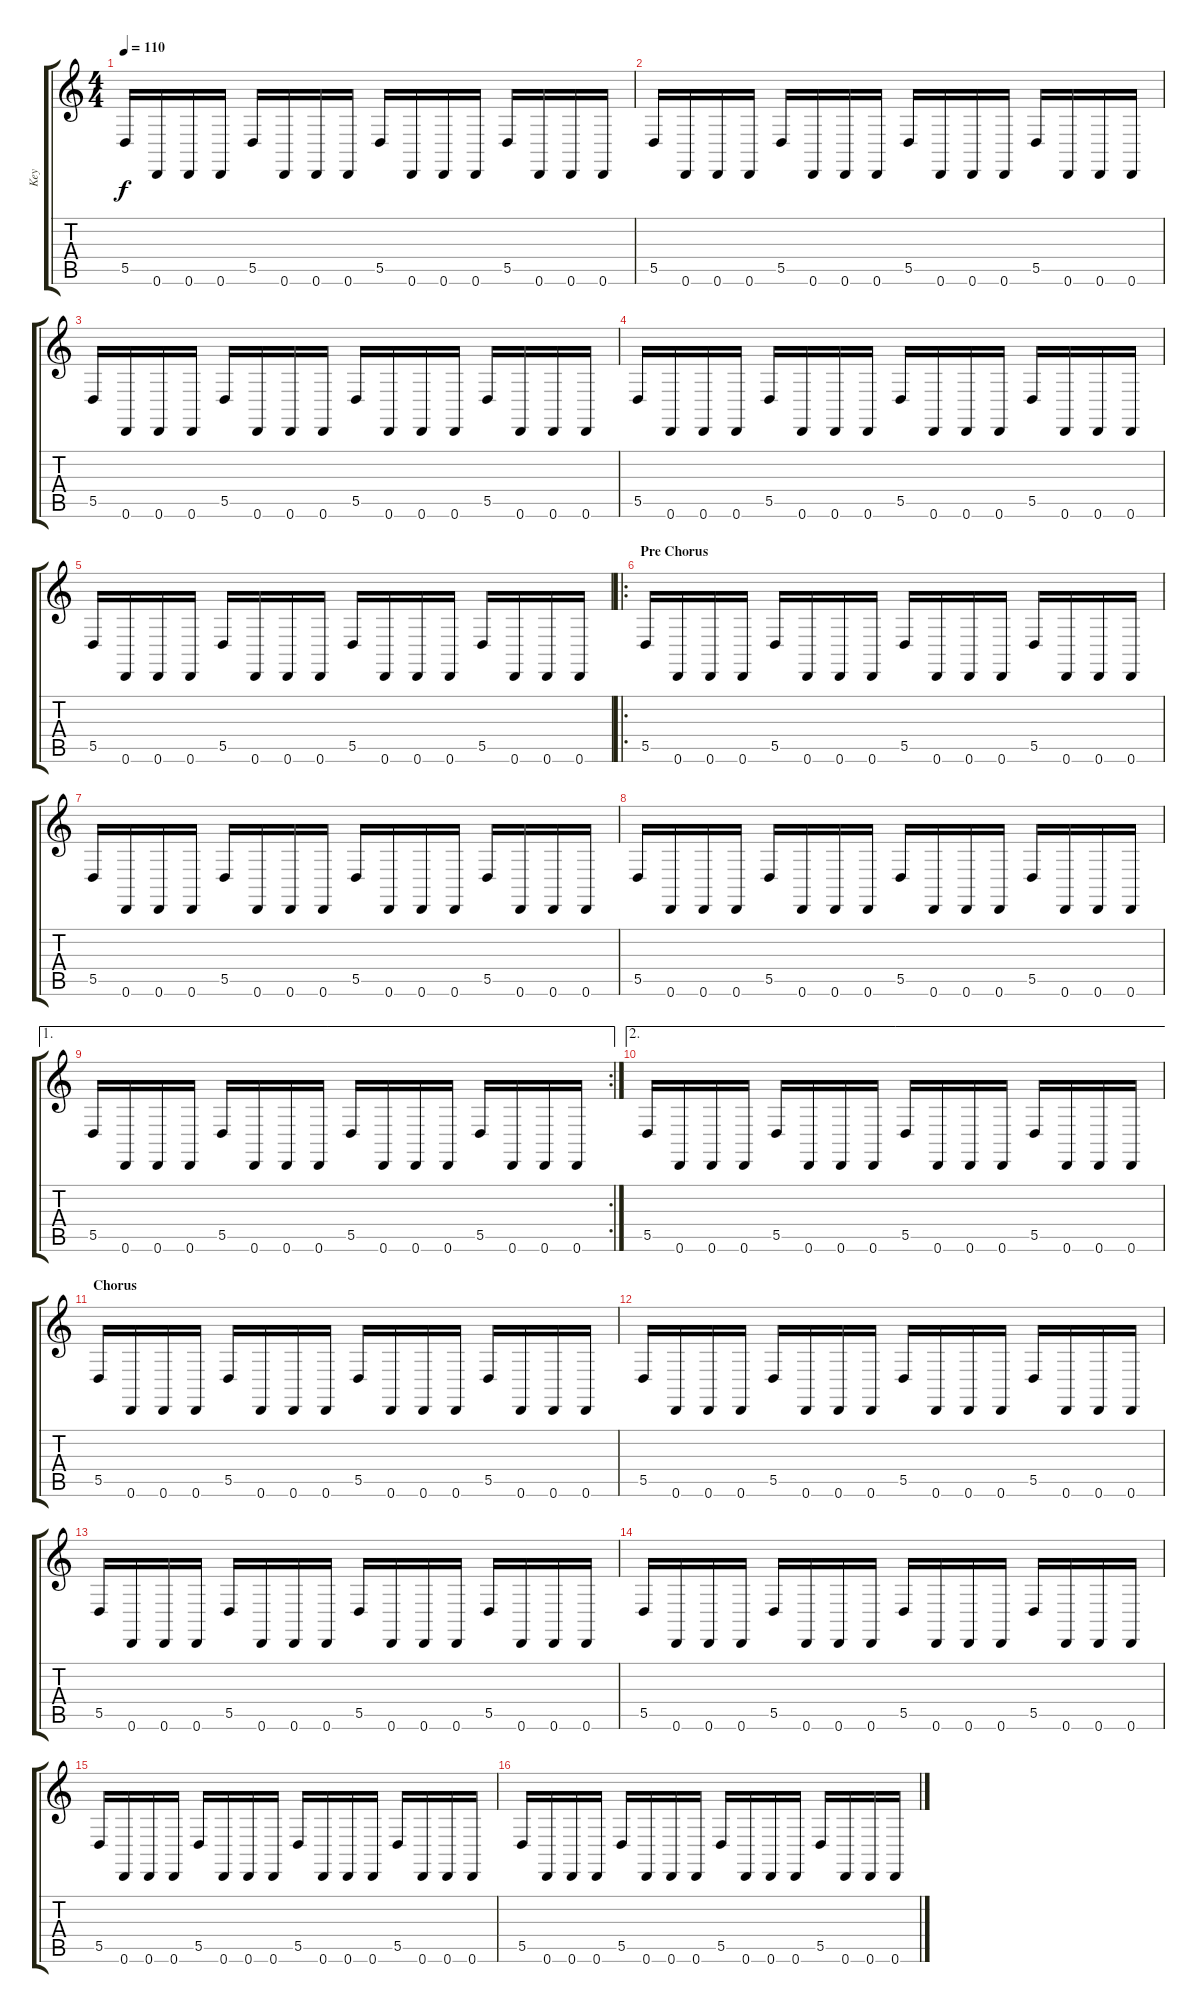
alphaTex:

\track ("Key" "Key") {instrument lead2sawtooth}
\staff {score tabs}
\tuning (E4 B3 G3 D3 A2 D2) {hide}
\ts (4 4)
\tempo 110
\clef g2
\ks c
5.5.16{dy f} 0.6.16 0.6.16 0.6.16 5.5.16 0.6.16 0.6.16 0.6.16 5.5.16 0.6.16 0.6.16 0.6.16 5.5.16 0.6.16 0.6.16 0.6.16 |
5.5.16 0.6.16 0.6.16 0.6.16 5.5.16 0.6.16 0.6.16 0.6.16 5.5.16 0.6.16 0.6.16 0.6.16 5.5.16 0.6.16 0.6.16 0.6.16 |
5.5.16 0.6.16 0.6.16 0.6.16 5.5.16 0.6.16 0.6.16 0.6.16 5.5.16 0.6.16 0.6.16 0.6.16 5.5.16 0.6.16 0.6.16 0.6.16 |
5.5.16 0.6.16 0.6.16 0.6.16 5.5.16 0.6.16 0.6.16 0.6.16 5.5.16 0.6.16 0.6.16 0.6.16 5.5.16 0.6.16 0.6.16 0.6.16 |
5.5.16 0.6.16 0.6.16 0.6.16 5.5.16 0.6.16 0.6.16 0.6.16 5.5.16 0.6.16 0.6.16 0.6.16 5.5.16 0.6.16 0.6.16 0.6.16 |
\ro
\section ("" "Pre Chorus")
5.5.16 0.6.16 0.6.16 0.6.16 5.5.16 0.6.16 0.6.16 0.6.16 5.5.16 0.6.16 0.6.16 0.6.16 5.5.16 0.6.16 0.6.16 0.6.16 |
5.5.16 0.6.16 0.6.16 0.6.16 5.5.16 0.6.16 0.6.16 0.6.16 5.5.16 0.6.16 0.6.16 0.6.16 5.5.16 0.6.16 0.6.16 0.6.16 |
5.5.16 0.6.16 0.6.16 0.6.16 5.5.16 0.6.16 0.6.16 0.6.16 5.5.16 0.6.16 0.6.16 0.6.16 5.5.16 0.6.16 0.6.16 0.6.16 |
\ae 1
\rc 2
5.5.16 0.6.16 0.6.16 0.6.16 5.5.16 0.6.16 0.6.16 0.6.16 5.5.16 0.6.16 0.6.16 0.6.16 5.5.16 0.6.16 0.6.16 0.6.16 |
\ae 2
5.5.16 0.6.16 0.6.16 0.6.16 5.5.16 0.6.16 0.6.16 0.6.16 5.5.16 0.6.16 0.6.16 0.6.16 5.5.16 0.6.16 0.6.16 0.6.16 |
\section ("" "Chorus")
5.5.16 0.6.16 0.6.16 0.6.16 5.5.16 0.6.16 0.6.16 0.6.16 5.5.16 0.6.16 0.6.16 0.6.16 5.5.16 0.6.16 0.6.16 0.6.16 |
5.5.16 0.6.16 0.6.16 0.6.16 5.5.16 0.6.16 0.6.16 0.6.16 5.5.16 0.6.16 0.6.16 0.6.16 5.5.16 0.6.16 0.6.16 0.6.16 |
5.5.16 0.6.16 0.6.16 0.6.16 5.5.16 0.6.16 0.6.16 0.6.16 5.5.16 0.6.16 0.6.16 0.6.16 5.5.16 0.6.16 0.6.16 0.6.16 |
5.5.16 0.6.16 0.6.16 0.6.16 5.5.16 0.6.16 0.6.16 0.6.16 5.5.16 0.6.16 0.6.16 0.6.16 5.5.16 0.6.16 0.6.16 0.6.16 |
5.5.16 0.6.16 0.6.16 0.6.16 5.5.16 0.6.16 0.6.16 0.6.16 5.5.16 0.6.16 0.6.16 0.6.16 5.5.16 0.6.16 0.6.16 0.6.16 |
5.5.16 0.6.16 0.6.16 0.6.16 5.5.16 0.6.16 0.6.16 0.6.16 5.5.16 0.6.16 0.6.16 0.6.16 5.5.16 0.6.16 0.6.16 0.6.16
